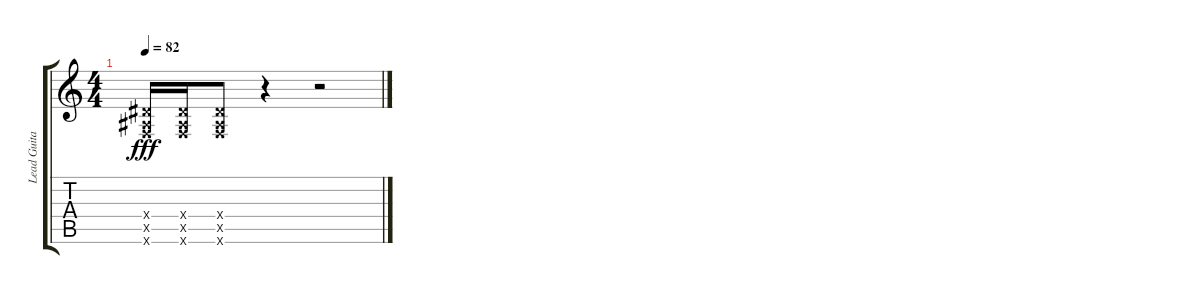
\track ("Lead Guitar" "Lead Guita") {instrument distortionguitar}
\staff {score tabs}
\tuning (F4 C4 Ab3 Eb3 Bb2 F2) {hide}
\ts (4 4)
\tempo 82
\clef g2
\ks c
(0.4{x} 0.5{x} 0.6{x}).16{dy fff} (0.4{x} 0.5{x} 0.6{x}).16 (0.4{x} 0.5{x} 0.6{x}).8 r.4 r.2
